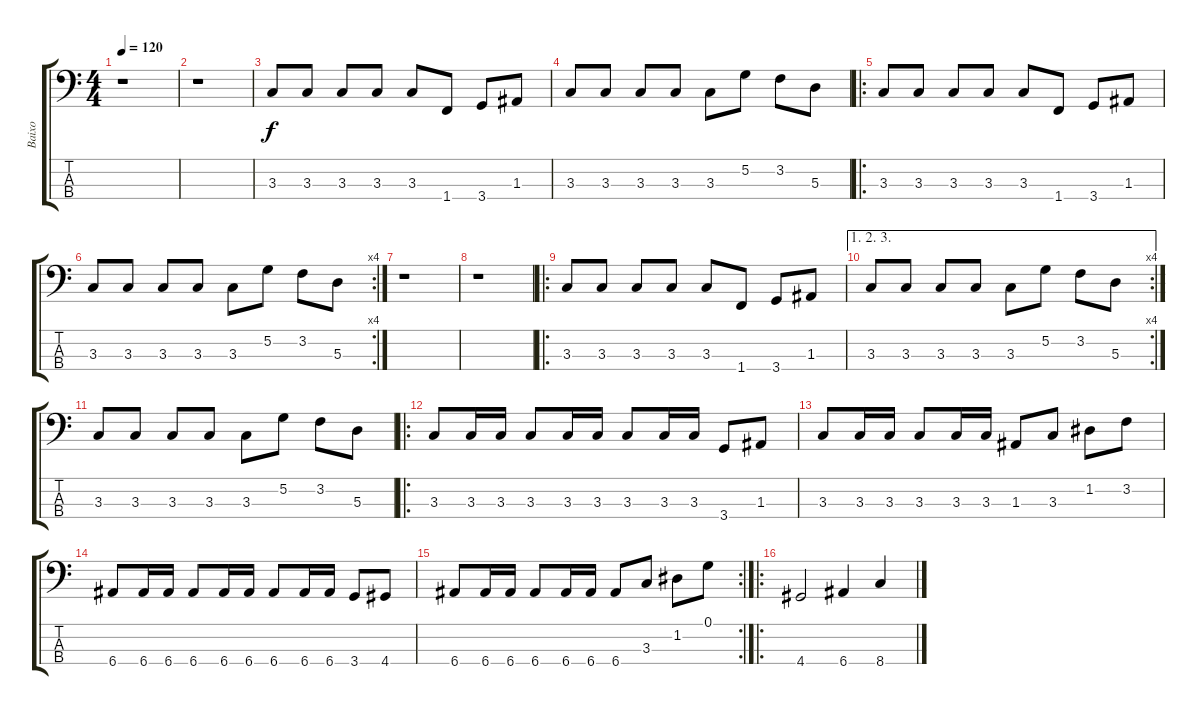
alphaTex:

\track ("Baixo" "Baixo") {instrument electricbassfinger}
\staff {score tabs}
\tuning (G2 D2 A1 E1) {hide}
\ts (4 4)
\tempo 120
\clef f4
\ks c
r.1{dy f instrument electricbassfinger} |
r.1 |
3.3.8 3.3.8 3.3.8 3.3.8 3.3.8 1.4.8 3.4.8 1.3.8 |
3.3.8 3.3.8 3.3.8 3.3.8 3.3.8 5.2.8 3.2.8 5.3.8 |
\ro
3.3.8 3.3.8 3.3.8 3.3.8 3.3.8 1.4.8 3.4.8 1.3.8 |
\rc 4
3.3.8 3.3.8 3.3.8 3.3.8 3.3.8 5.2.8 3.2.8 5.3.8 |
r.1 |
r.1 |
\ro
3.3.8 3.3.8 3.3.8 3.3.8 3.3.8 1.4.8 3.4.8 1.3.8 |
\ae (1 2 3)
\rc 4
3.3.8 3.3.8 3.3.8 3.3.8 3.3.8 5.2.8 3.2.8 5.3.8 |
3.3.8 3.3.8 3.3.8 3.3.8 3.3.8 5.2.8 3.2.8 5.3.8 |
\ro
3.3.8 3.3.16 3.3.16 3.3.8 3.3.16 3.3.16 3.3.8 3.3.16 3.3.16 3.4.8 1.3.8 |
3.3.8 3.3.16 3.3.16 3.3.8 3.3.16 3.3.16 1.3.8 3.3.8 1.2.8 3.2.8 |
6.4.8 6.4.16 6.4.16 6.4.8 6.4.16 6.4.16 6.4.8 6.4.16 6.4.16 3.4.8 4.4.8 |
\rc 2
6.4.8 6.4.16 6.4.16 6.4.8 6.4.16 6.4.16 6.4.8 3.3.8 1.2.8 0.1.8 |
\ro
4.4.2 6.4.4 8.4.4
